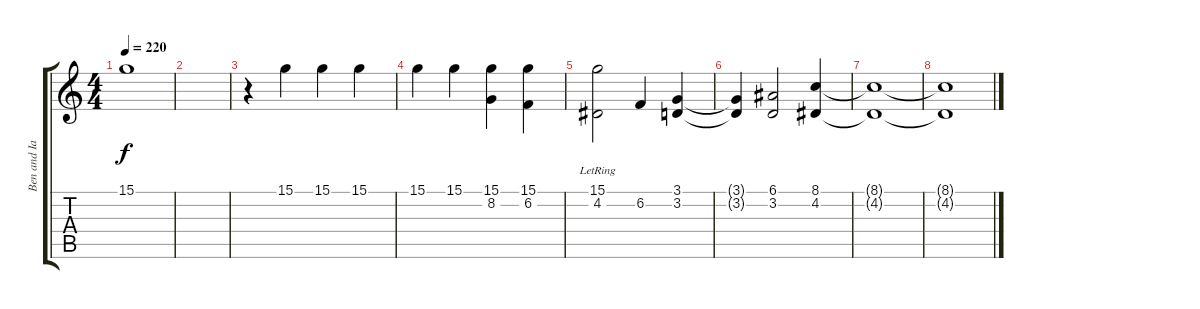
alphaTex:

\track ("Ben and Ian" "Ben and Ia") {instrument electricgrandpiano}
\staff {score tabs}
\tuning (E4 B3 G3 D3 A2 E2) {hide}
\ts (4 4)
\tempo 220
\clef g2
\ks c
15.1{t}.1{dy f} |
|
r.4 15.1.4 15.1.4 15.1.4 |
15.1.4 15.1.4 (15.1 8.2).4 (15.1 6.2).4 |
(15.1{lr} 4.2).2 6.2.4 (3.1 3.2).4 |
(3.1{t} 3.2{t}).4 (6.1 3.2).2 (8.1 4.2).4 |
(8.1{t} 4.2{t}).1 |
(8.1{t} 4.2{t}).1
